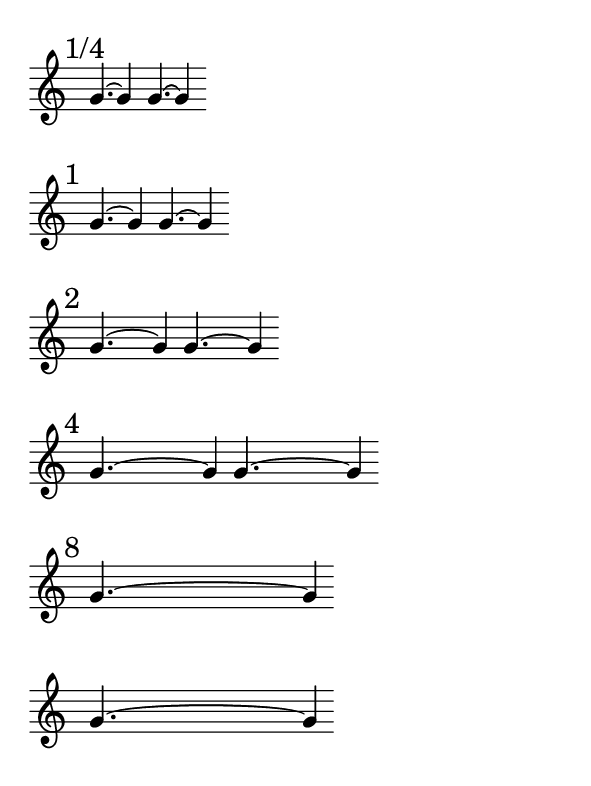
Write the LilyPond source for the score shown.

\version "2.16.2"

\paper { indent = 0  ragged-right = ##t paper-width = 10 \cm line-width = 9 \cm }

br = { \bar "" \break }

% #(set-global-staff-size 10)

\layout {
  indent = 0
  ragged-right = ##t
  \set tieWaitForNote = ##t

  % make sure that note spacing won't change (as we rely
  % on spacer rests, not explicit offsets, to put notes apart)
  %\override Score.SpacingSpanner #'common-shortest-duration = #(ly:make-moment 1 1)

  % make sure barlines don't interrupt the spacing
  \time 99/1
  \context {
    \Staff
    \remove Time_signature_engraver
    \remove Accidental_engraver
  }
  \tieUp
  \stemUp
}
\transpose d g

\new Staff {
  \mark "1/4"
  d'4.*1/4 ~ d'4
  \bar ""
  \shape Tie #'((-0.15 . -0.4)(-0.1 . -0.1)(-0.05 . -0.1)(-0.0 . -0.4))
  \once \override Dots #'extra-offset = #'(-0.1 . -0.0)
  d'4.*1/4 ~ d'4
  \br

  \mark "1"
  d'4. ~ d'4
  \bar ""
  \shape Tie #'((0 . -0.45)(0 . -0.3)(-0.3 . -0.3)(-0.3 . -0.45))
  \once \override Dots #'extra-offset = #'(0.1 . -0.02)
  d'4. ~ d'4
  \br

  \mark "2"
  d'4. ~ s4 d'4
  \bar ""
  \shape Tie #'((0 . -0.45)(0 . -0.45)(-0.3 . -0.45)(-0.3 . -0.45))
  \once \override Dots #'extra-offset = #'(0.1 . -0.05)
  d'4. ~ s4 d'4
  \br

  \mark "4"
  d'4. ~ s2. d'4
  \bar ""
  \shape Tie #'((-0.75 . 0)(-0.6 . 0)(-0.3 . 0)(-0.3 . 0))
  \once \override Dots #'extra-offset = #'(0.15 . -0.05)
  d'4. ~ s2. d'4
  \br

  \mark "8"
  d'4. ~ s1.. d'4
  \bar ""
  \shape Tie #'((-0.75 . 0)(-0.6 . 0.2)(-0.3 . 0.2)(-0.3 . 0))
  \once \override Dots #'extra-offset = #'(0.25 . -0.05)
  d'4. ~ s1.. d'4
  \br

}
